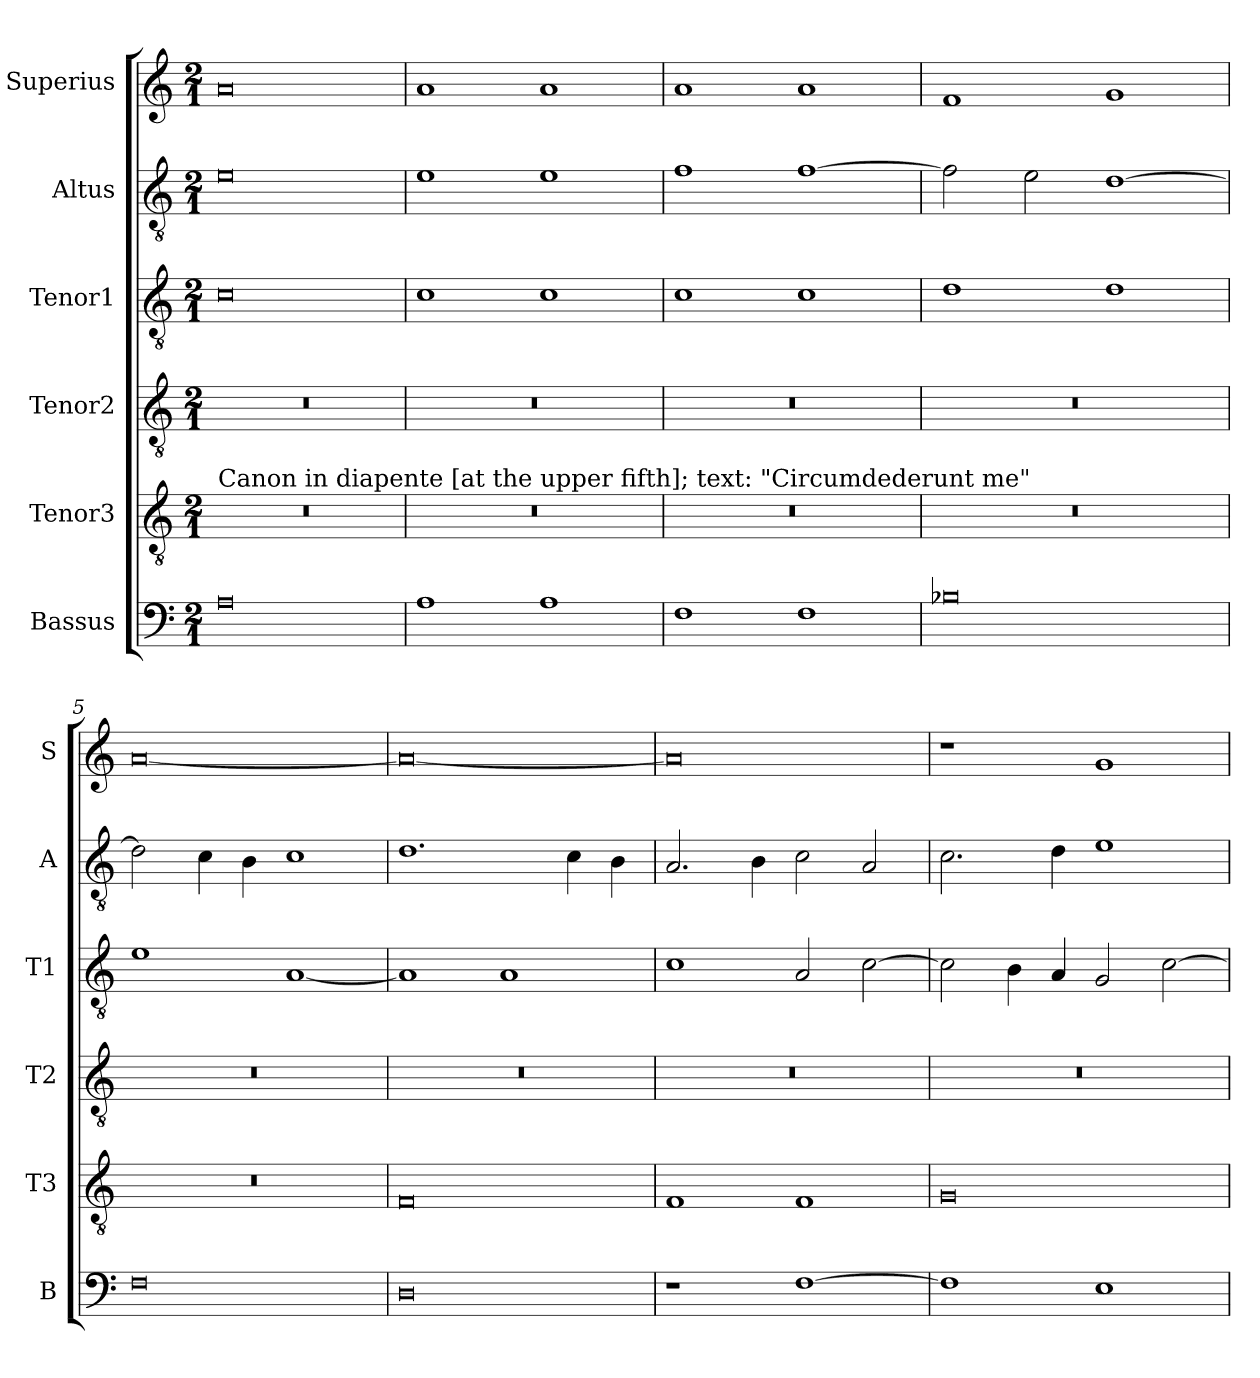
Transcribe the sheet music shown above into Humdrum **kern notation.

**kern	**kern	**kern	**kern	**kern	**kern
*part6	*part5	*part4	*part3	*part2	*part1
*staff6	*staff5	*staff4	*staff3	*staff2	*staff1
*I"Bassus	*I"Tenor3	*I"Tenor2	*I"Tenor1	*I"Altus	*I"Superius
*I'B	*I'T3	*I'T2	*I'T1	*I'A	*I'S
*clefF4	*clefGv2	*clefGv2	*clefGv2	*clefGv2	*clefG2
*k[]	*k[]	*k[]	*k[]	*k[]	*k[]
*M2/1	*M2/1	*M2/1	*M2/1	*M2/1	*M2/1
=1	=1	=1	=1	=1	=1
!	!LO:TX:a:t=Canon in diapente [at the upper fifth]; text&colon; "Circumdederunt me"	!	!	!	!
0A	0r	0r	0c	0e	0a
=2	=2	=2	=2	=2	=2
1A	0r	0r	1c	1e	1a
1A	.	.	1c	1e	1a
=3	=3	=3	=3	=3	=3
1F	0r	0r	1c	1f	1a
1F	.	.	1c	[1f	1a
=4	=4	=4	=4	=4	=4
0B-X	0r	0r	1d	2f\]	1f
.	.	.	.	2e\	.
.	.	.	1d	[1d	1g
=5	=5	=5	=5	=5	=5
0F	0r	0r	1e	2d\]	[0a
.	.	.	.	4c\	.
.	.	.	.	4B\	.
.	.	.	[1A	1c	.
=6	=6	=6	=6	=6	=6
0D	0F	0r	1A]	1.d	0a_
.	.	.	1A	.	.
.	.	.	.	4c\	.
.	.	.	.	4B\	.
=7	=7	=7	=7	=7	=7
1r	1F	0r	1c	2.A/	0a]
.	.	.	.	4B\	.
[1F	1F	.	2A/	2c\	.
.	.	.	[2c\	2A/	.
=8	=8	=8	=8	=8	=8
1F]	0G	0r	2c\]	2.c\	1r
.	.	.	4B\	.	.
.	.	.	4A/	4d\	.
1E	.	.	2G/	1e	1g
.	.	.	[2c\	.	.
=	=	=	=	=	=
*-	*-	*-	*-	*-	*-
